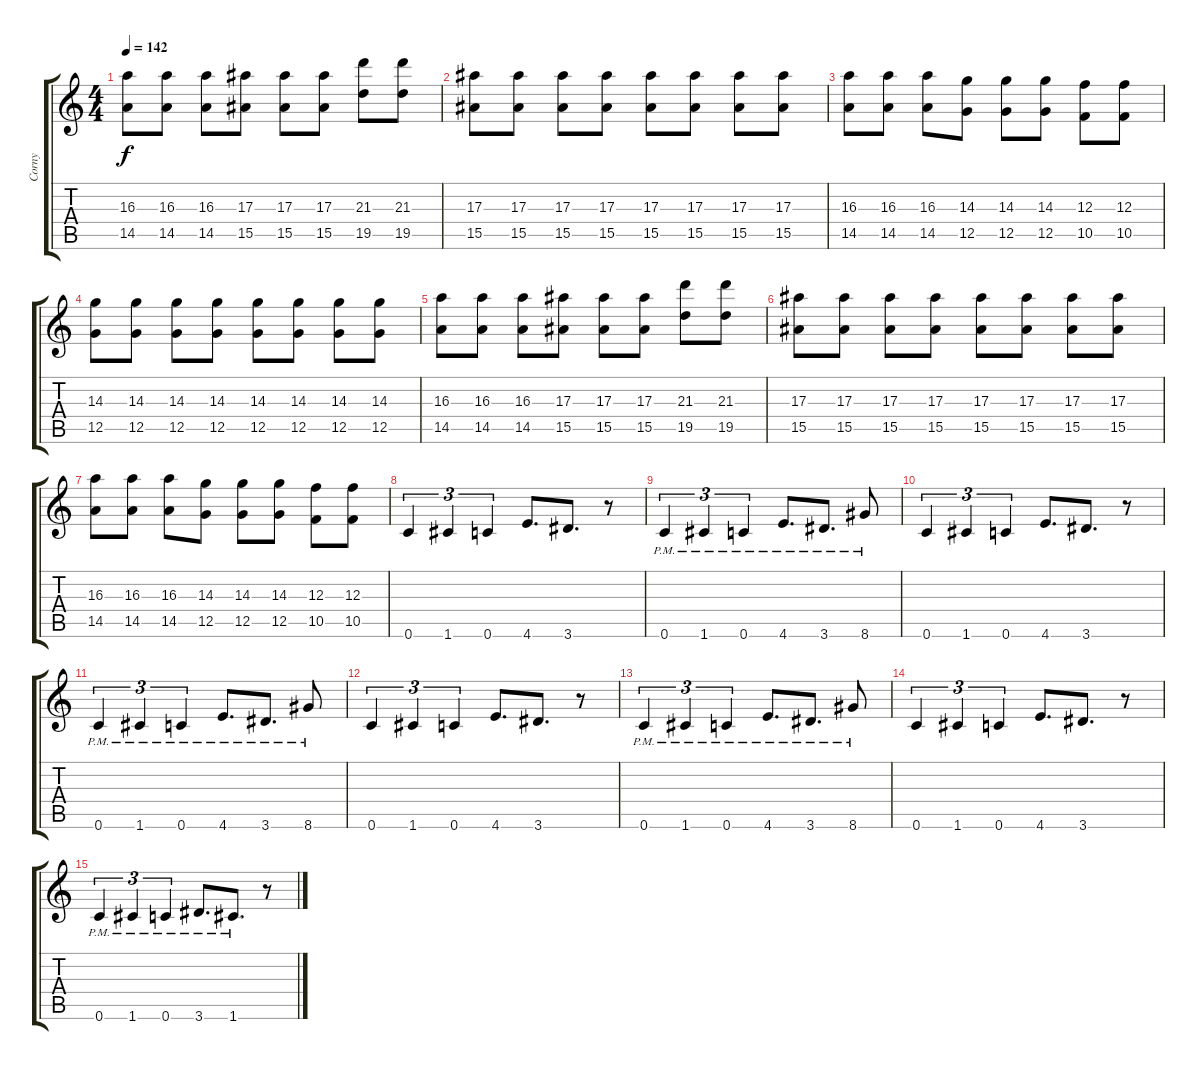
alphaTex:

\track ("Corny" "Corny") {instrument distortionguitar}
\staff {score tabs}
\tuning (D4 A3 F3 C3 G2 C3) {hide}
\ts (4 4)
\tempo 142
\clef g2
\ks c
(16.3 14.5).8{dy f} (16.3 14.5).8 (16.3 14.5).8 (17.3 15.5).8 (17.3 15.5).8 (17.3 15.5).8 (21.3 19.5).8 (21.3 19.5).8 |
(17.3 15.5).8 (17.3 15.5).8 (17.3 15.5).8 (17.3 15.5).8 (17.3 15.5).8 (17.3 15.5).8 (17.3 15.5).8 (17.3 15.5).8 |
(16.3 14.5).8 (16.3 14.5).8 (16.3 14.5).8 (14.3 12.5).8 (14.3 12.5).8 (14.3 12.5).8 (12.3 10.5).8 (12.3 10.5).8 |
(14.3 12.5).8 (14.3 12.5).8 (14.3 12.5).8 (14.3 12.5).8 (14.3 12.5).8 (14.3 12.5).8 (14.3 12.5).8 (14.3 12.5).8 |
(16.3 14.5).8 (16.3 14.5).8 (16.3 14.5).8 (17.3 15.5).8 (17.3 15.5).8 (17.3 15.5).8 (21.3 19.5).8 (21.3 19.5).8 |
(17.3 15.5).8 (17.3 15.5).8 (17.3 15.5).8 (17.3 15.5).8 (17.3 15.5).8 (17.3 15.5).8 (17.3 15.5).8 (17.3 15.5).8 |
(16.3 14.5).8 (16.3 14.5).8 (16.3 14.5).8 (14.3 12.5).8 (14.3 12.5).8 (14.3 12.5).8 (12.3 10.5).8 (12.3 10.5).8 |
0.6.4{tu (3 2)} 1.6.4{tu (3 2)} 0.6.4{tu (3 2)} 4.6.8{d} 3.6.8{d} r.8 |
0.6{pm}.4{tu (3 2)} 1.6{pm}.4{tu (3 2)} 0.6{pm}.4{tu (3 2)} 4.6{pm}.8{d} 3.6{pm}.8{d} 8.6{pm}.8 |
0.6.4{tu (3 2)} 1.6.4{tu (3 2)} 0.6.4{tu (3 2)} 4.6.8{d} 3.6.8{d} r.8 |
0.6{pm}.4{tu (3 2)} 1.6{pm}.4{tu (3 2)} 0.6{pm}.4{tu (3 2)} 4.6{pm}.8{d} 3.6{pm}.8{d} 8.6{pm}.8 |
0.6.4{tu (3 2)} 1.6.4{tu (3 2)} 0.6.4{tu (3 2)} 4.6.8{d} 3.6.8{d} r.8 |
0.6{pm}.4{tu (3 2)} 1.6{pm}.4{tu (3 2)} 0.6{pm}.4{tu (3 2)} 4.6{pm}.8{d} 3.6{pm}.8{d} 8.6{pm}.8 |
0.6.4{tu (3 2)} 1.6.4{tu (3 2)} 0.6.4{tu (3 2)} 4.6.8{d} 3.6.8{d} r.8 |
0.6{pm}.4{tu (3 2)} 1.6{pm}.4{tu (3 2)} 0.6{pm}.4{tu (3 2)} 3.6{pm}.8{d} 1.6{pm}.8{d} r.8
